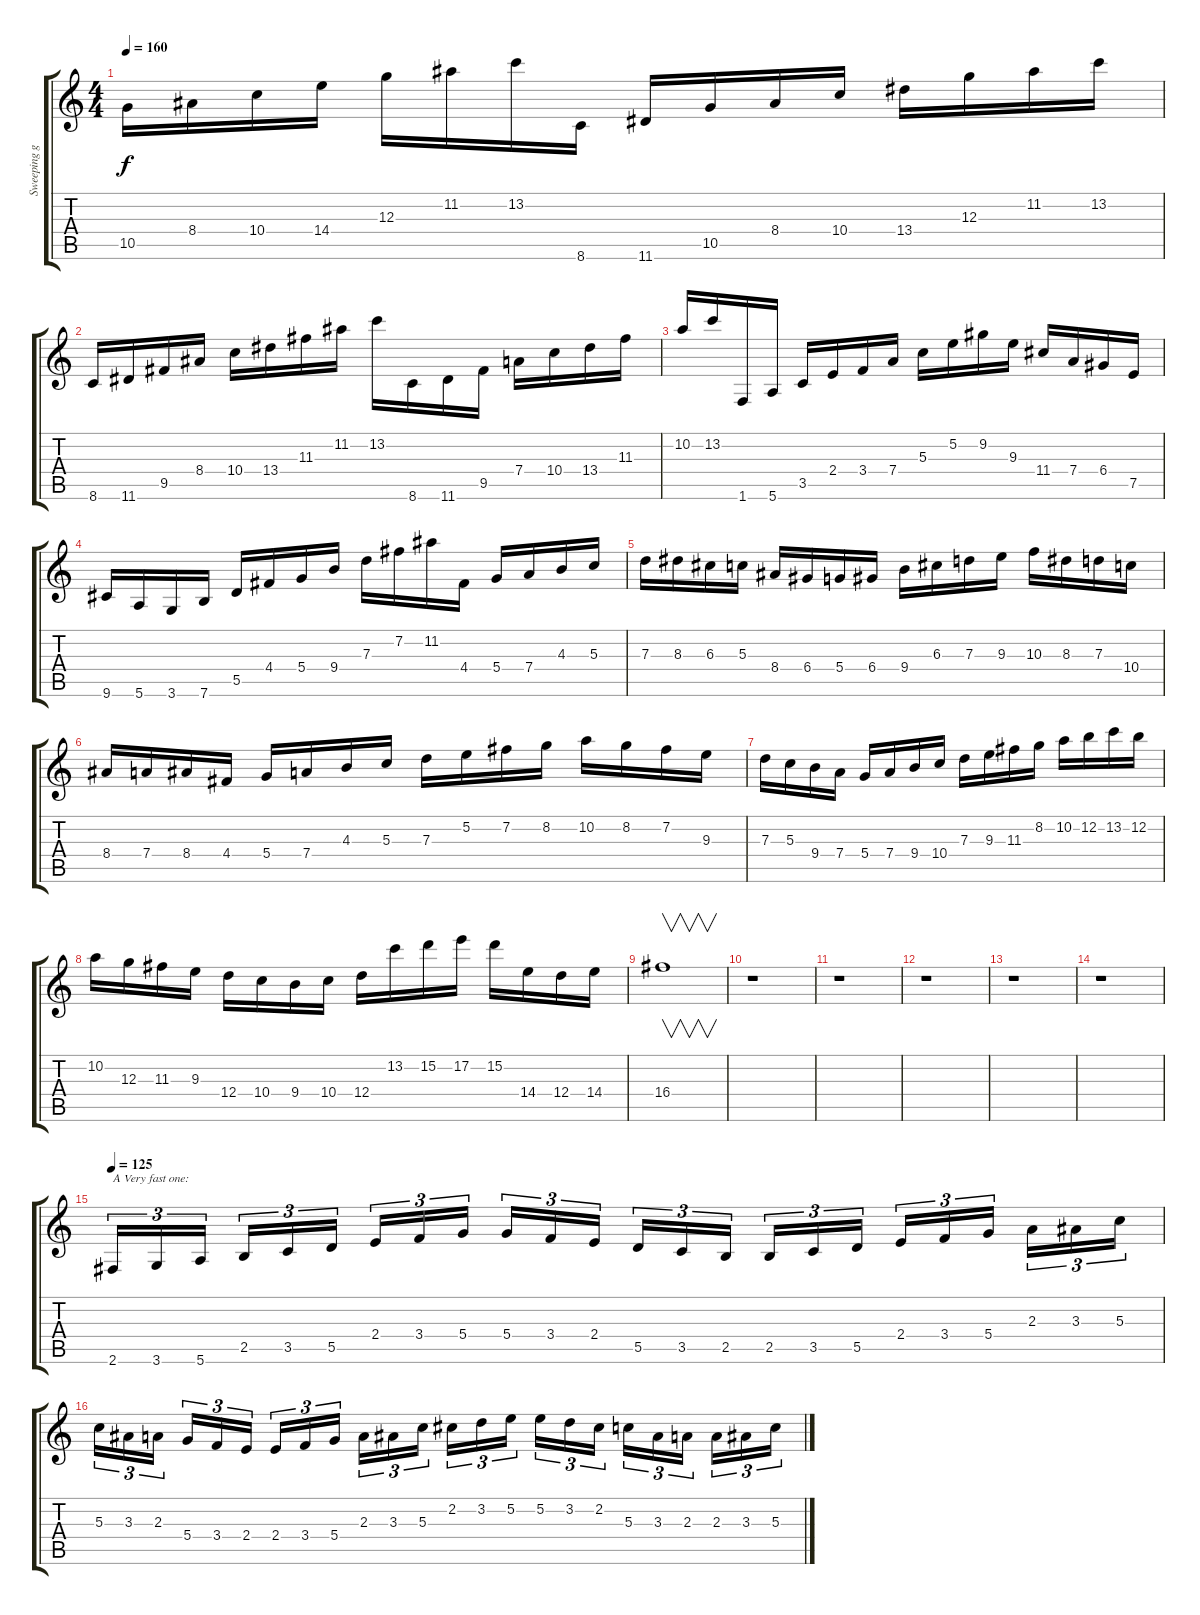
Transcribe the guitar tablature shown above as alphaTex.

\track ("Sweeping guitar" "Sweeping g") {instrument overdrivenguitar}
\staff {score tabs}
\tuning (E4 B3 G3 D3 A2 E2) {hide}
\ts (4 4)
\tempo 160
\clef g2
\ks c
10.5.16{dy f} 8.4.16 10.4.16 14.4.16 12.3.16 11.2.16 13.2.16 8.6.16 11.6.16 10.5.16 8.4.16 10.4.16 13.4.16 12.3.16 11.2.16 13.2.16 |
8.6.16 11.6.16 9.5.16 8.4.16 10.4.16 13.4.16 11.3.16 11.2.16 13.2.16 8.6.16 11.6.16 9.5.16 7.4.16 10.4.16 13.4.16 11.3.16 |
10.2.16 13.2.16 1.6.16 5.6.16 3.5.16 2.4.16 3.4.16 7.4.16 5.3.16 5.2.16 9.2.16 9.3.16 11.4.16 7.4.16 6.4.16 7.5.16 |
9.6.16 5.6.16 3.6.16 7.6.16 5.5.16 4.4.16 5.4.16 9.4.16 7.3.16 7.2.16 11.2.16 4.4.16 5.4.16 7.4.16 4.3.16 5.3.16 |
7.3.16 8.3.16 6.3.16 5.3.16 8.4.16 6.4.16 5.4.16 6.4.16 9.4.16 6.3.16 7.3.16 9.3.16 10.3.16 8.3.16 7.3.16 10.4.16 |
8.4.16 7.4.16 8.4.16 4.4.16 5.4.16 7.4.16 4.3.16 5.3.16 7.3.16 5.2.16 7.2.16 8.2.16 10.2.16 8.2.16 7.2.16 9.3.16 |
7.3.16 5.3.16 9.4.16 7.4.16 5.4.16 7.4.16 9.4.16 10.4.16 7.3.16 9.3.16 11.3.16 8.2.16 10.2.16 12.2.16 13.2.16 12.2.16 |
10.2.16 12.3.16 11.3.16 9.3.16 12.4.16 10.4.16 9.4.16 10.4.16 12.4.16 13.2.16 15.2.16 17.2.16 15.2.16 14.4.16 12.4.16 14.4.16 |
16.4.1{v} |
r.1 |
r.1 |
r.1 |
r.1 |
r.1 |
\tempo 125
2.6.16{tu (3 2) txt "A Very fast one:"} 3.6.16{tu (3 2)} 5.6.16{tu (3 2)} 2.5.16{tu (3 2)} 3.5.16{tu (3 2)} 5.5.16{tu (3 2)} 2.4.16{tu (3 2)} 3.4.16{tu (3 2)} 5.4.16{tu (3 2)} 5.4.16{tu (3 2)} 3.4.16{tu (3 2)} 2.4.16{tu (3 2)} 5.5.16{tu (3 2)} 3.5.16{tu (3 2)} 2.5.16{tu (3 2)} 2.5.16{tu (3 2)} 3.5.16{tu (3 2)} 5.5.16{tu (3 2)} 2.4.16{tu (3 2)} 3.4.16{tu (3 2)} 5.4.16{tu (3 2)} 2.3.16{tu (3 2)} 3.3.16{tu (3 2)} 5.3.16{tu (3 2)} |
5.3.16{tu (3 2)} 3.3.16{tu (3 2)} 2.3.16{tu (3 2)} 5.4.16{tu (3 2)} 3.4.16{tu (3 2)} 2.4.16{tu (3 2)} 2.4.16{tu (3 2)} 3.4.16{tu (3 2)} 5.4.16{tu (3 2)} 2.3.16{tu (3 2)} 3.3.16{tu (3 2)} 5.3.16{tu (3 2)} 2.2.16{tu (3 2)} 3.2.16{tu (3 2)} 5.2.16{tu (3 2)} 5.2.16{tu (3 2)} 3.2.16{tu (3 2)} 2.2.16{tu (3 2)} 5.3.16{tu (3 2)} 3.3.16{tu (3 2)} 2.3.16{tu (3 2)} 2.3.16{tu (3 2)} 3.3.16{tu (3 2)} 5.3.16{tu (3 2)}
